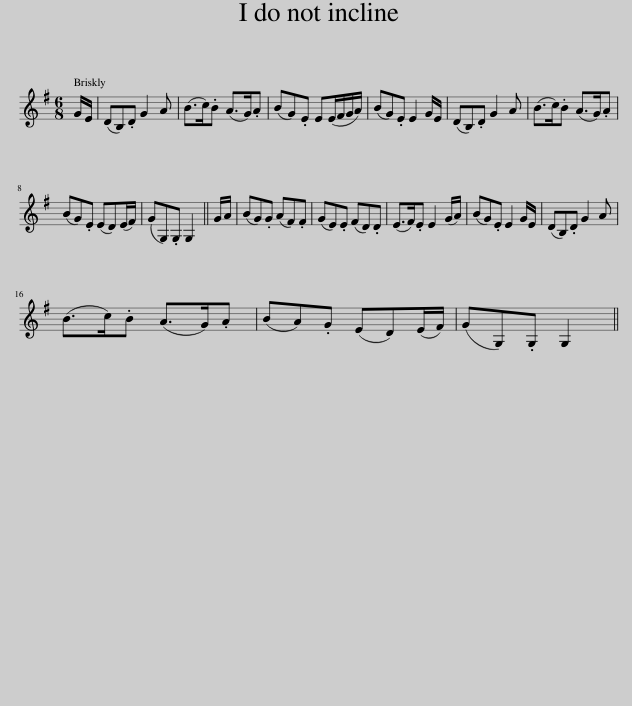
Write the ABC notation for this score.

X:1
L:1/8
M:6/8
I:linebreak $
K:G
V:1 treble
V:1
 G/E/ | (DB,).D G2 A | (B>c).B (A>G).A | (BG).E E(E/F/G/A/) | (BG).E E2 G/E/ | %5
 (DB,).D G2 A | (B>c).B (A>G).A |$ (BG).E (ED)(E/F/) | (GG,).G, G,2 || G/A/ | %10
 (BG).G (AF).F | (GE).E (FD).D | (E>F).E E2 (G/A/) | (BG).E E2 G/E/ | (DB,).D G2 A |$ %15
 (B>c).B (A>G).A | (BA).G (ED)(E/F/) | (GG,).G, G,2 || %18
